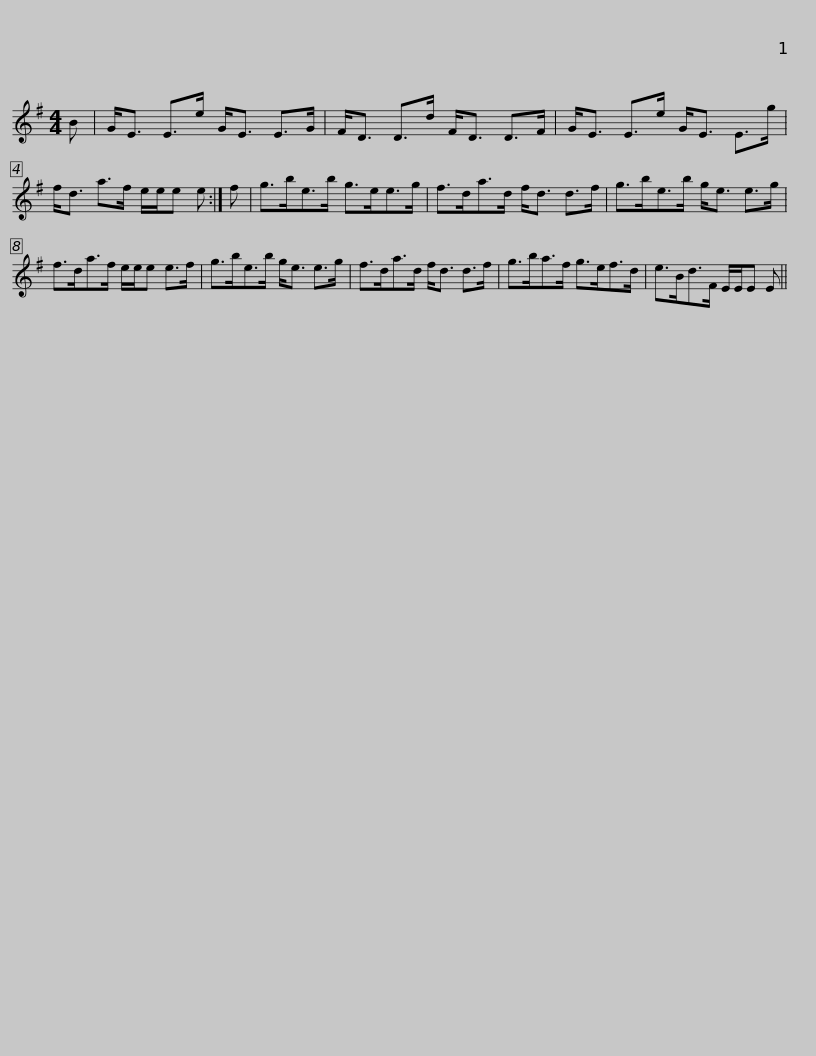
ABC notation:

X:1
L:1/8
M:4/4
I:linebreak $
K:Emin
V:1 treble
V:1
 B | G<E E>e G<E E>G | F<D D>d F<D D>F | G<E E>e G<E E>g | f<d a>f e/e/e e :| %5
 f |$ g>be>b g>ee>g | f>da>d f<d d>f | g>be>b g<e e>g | f>da>f e/e/e e>f |$ %10
 g>be>b g<e e>g | f>da>d f<d d>f | g>ba>f g>ef>d | e>Bd>F E/E/E E || %14
